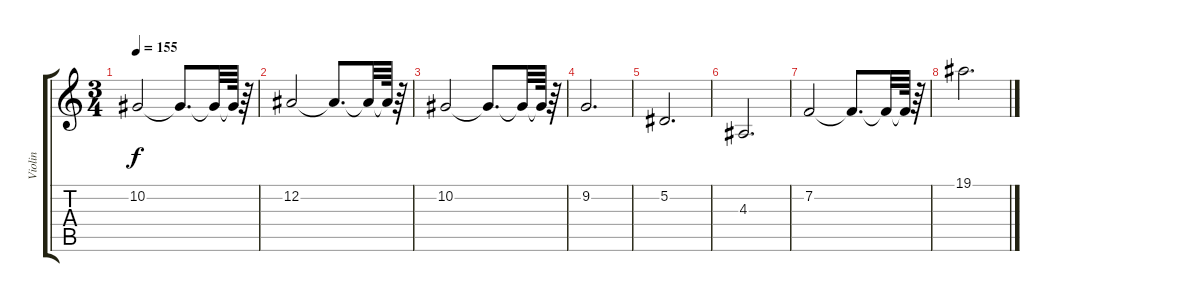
\track ("Violin" "Violin") {instrument violin}
\staff {score tabs}
\tuning (Eb4 Bb3 Gb3 Db3 Ab2 Eb2) {hide}
\ts (3 4)
\tempo 155
\clef g2
\ks c
10.2.2{dy f} 10.2{t}.8{d} 10.2{t}.32 10.2{t}.64 r.64{volume 5} |
12.2.2{volume 15} 12.2{t}.8{d} 12.2{t}.32 12.2{t}.64 r.64{volume 6} |
10.2.2{volume 15} 10.2{t}.8{d} 10.2{t}.32 10.2{t}.64 r.64{volume 7} |
9.2.2{d volume 15} |
5.2.2{d} |
4.3.2{d} |
7.2.2 7.2{t}.8{d} 7.2{t}.32 7.2{t}.64 r.64{volume 6} |
19.1.2{d volume 15}
